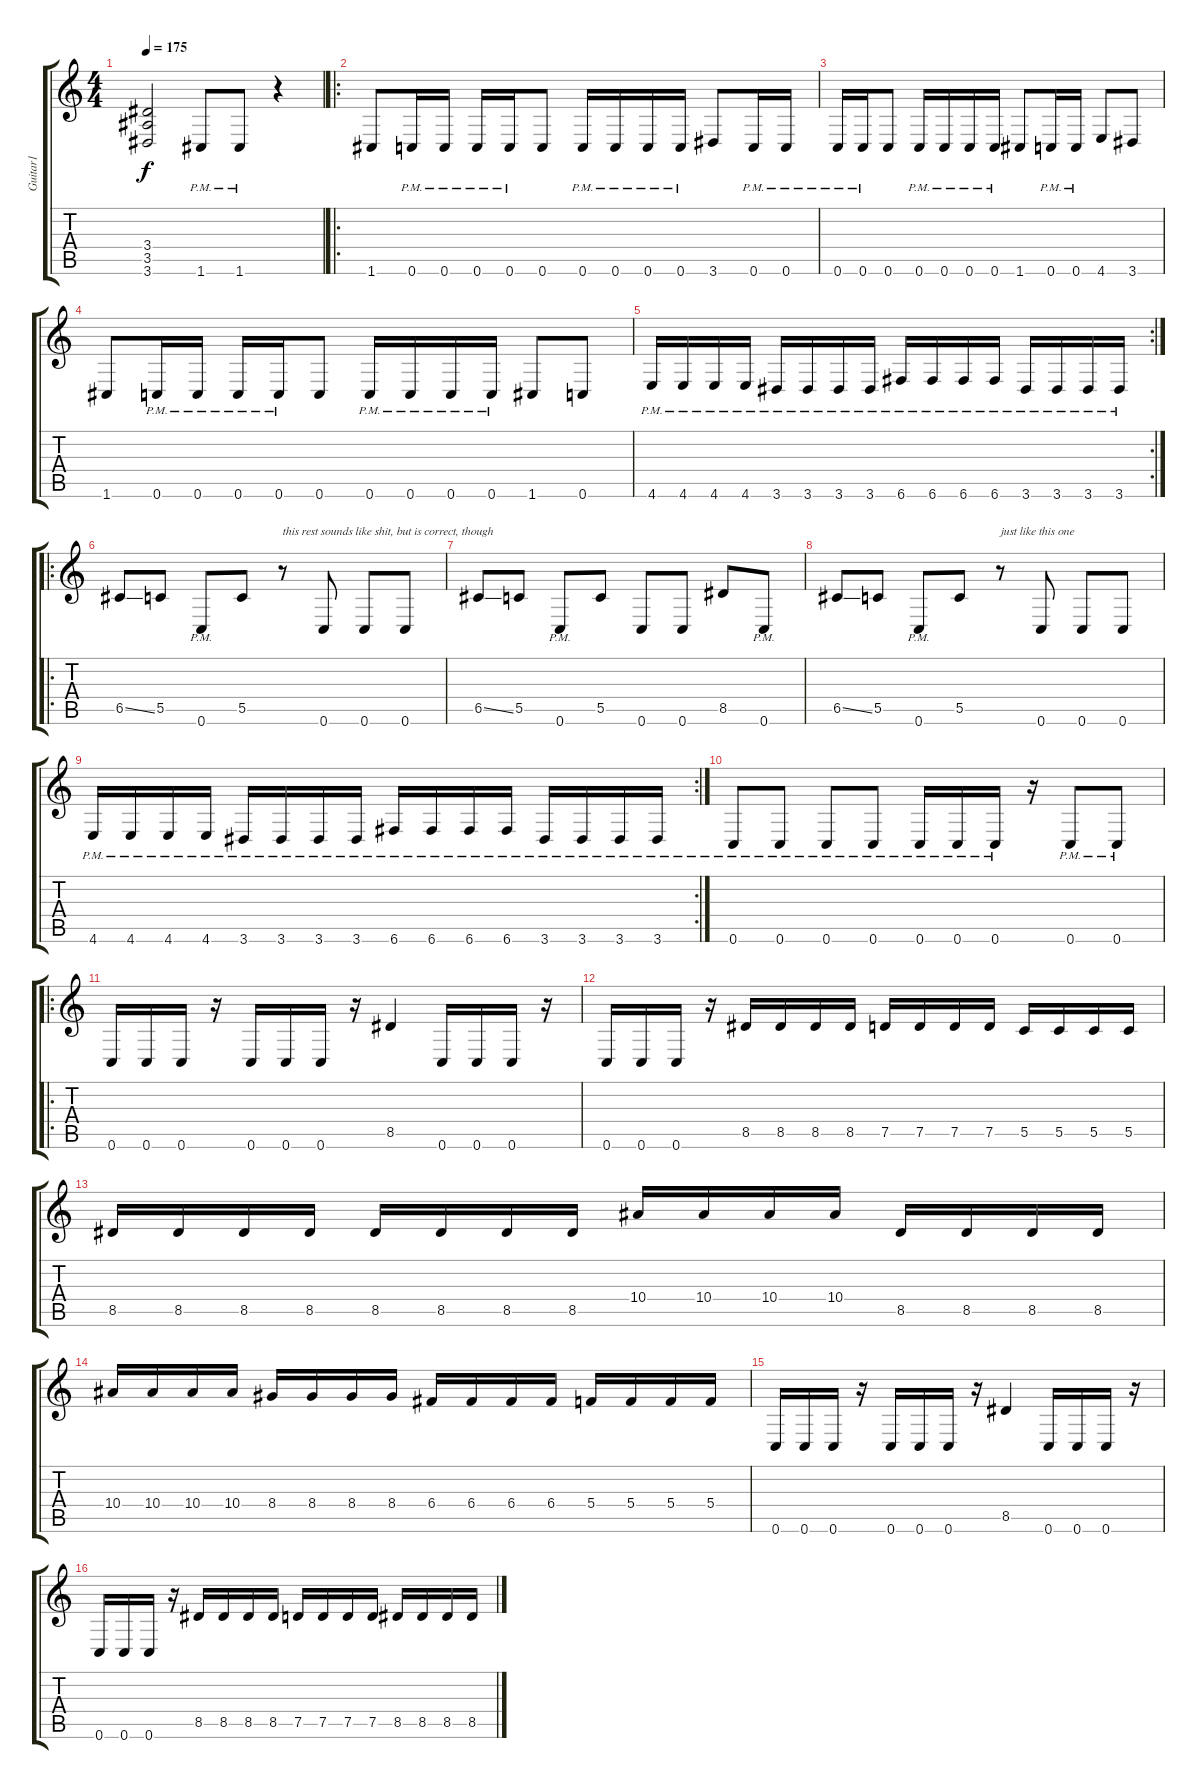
\track ("Guitar1" "Guitar1") {instrument distortionguitar}
\staff {score tabs}
\tuning (D4 A3 F3 C3 G2 C2) {hide}
\ts (4 4)
\tempo 175
\clef g2
\ks c
(3.4{t} 3.5{t} 3.6{t}).2{dy f} 1.6{pm}.8 1.6{pm}.8 r.4 |
\ro
1.6.8 0.6{pm}.16 0.6{pm}.16 0.6{pm}.16 0.6{pm}.16 0.6.8 0.6{pm}.16 0.6{pm}.16 0.6{pm}.16 0.6{pm}.16 3.6.8 0.6{pm}.16 0.6{pm}.16 |
0.6{pm}.16 0.6{pm}.16 0.6.8 0.6{pm}.16 0.6{pm}.16 0.6{pm}.16 0.6{pm}.16 1.6.8 0.6{pm}.16 0.6{pm}.16 4.6.8 3.6.8 |
1.6.8 0.6{pm}.16 0.6{pm}.16 0.6{pm}.16 0.6{pm}.16 0.6.8 0.6{pm}.16 0.6{pm}.16 0.6{pm}.16 0.6{pm}.16 1.6.8 0.6.8 |
\rc 2
4.6{pm}.16 4.6{pm}.16 4.6{pm}.16 4.6{pm}.16 3.6{pm}.16 3.6{pm}.16 3.6{pm}.16 3.6{pm}.16 6.6{pm}.16 6.6{pm}.16 6.6{pm}.16 6.6{pm}.16 3.6{pm}.16 3.6{pm}.16 3.6{pm}.16 3.6{pm}.16 |
\ro
6.5{ss}.8 5.5.8 0.6{pm}.8 5.5.8 r.8{txt "this rest sounds like shit, but is correct, though"} 0.6.8 0.6.8 0.6.8 |
6.5{ss}.8 5.5.8 0.6{pm}.8 5.5.8 0.6.8 0.6.8 8.5.8 0.6{pm}.8 |
6.5{ss}.8 5.5.8 0.6{pm}.8 5.5.8 r.8{txt "just like this one"} 0.6.8 0.6.8 0.6.8 |
\rc 2
4.6{pm}.16 4.6{pm}.16 4.6{pm}.16 4.6{pm}.16 3.6{pm}.16 3.6{pm}.16 3.6{pm}.16 3.6{pm}.16 6.6{pm}.16 6.6{pm}.16 6.6{pm}.16 6.6{pm}.16 3.6{pm}.16 3.6{pm}.16 3.6{pm}.16 3.6{pm}.16 |
0.6{pm}.8 0.6{pm}.8 0.6{pm}.8 0.6{pm}.8 0.6{pm}.16 0.6{pm}.16 0.6{pm}.16 r.16 0.6{pm}.8 0.6{pm}.8 |
\ro
0.6.16 0.6.16 0.6.16 r.16 0.6.16 0.6.16 0.6.16 r.16 8.5.4 0.6.16 0.6.16 0.6.16 r.16 |
0.6.16 0.6.16 0.6.16 r.16 8.5.16 8.5.16 8.5.16 8.5.16 7.5.16 7.5.16 7.5.16 7.5.16 5.5.16 5.5.16 5.5.16 5.5.16 |
8.5.16 8.5.16 8.5.16 8.5.16 8.5.16 8.5.16 8.5.16 8.5.16 10.4.16 10.4.16 10.4.16 10.4.16 8.5.16 8.5.16 8.5.16 8.5.16 |
10.4.16 10.4.16 10.4.16 10.4.16 8.4.16 8.4.16 8.4.16 8.4.16 6.4.16 6.4.16 6.4.16 6.4.16 5.4.16 5.4.16 5.4.16 5.4.16 |
0.6.16 0.6.16 0.6.16 r.16 0.6.16 0.6.16 0.6.16 r.16 8.5.4 0.6.16 0.6.16 0.6.16 r.16 |
0.6.16 0.6.16 0.6.16 r.16 8.5.16 8.5.16 8.5.16 8.5.16 7.5.16 7.5.16 7.5.16 7.5.16 8.5.16 8.5.16 8.5.16 8.5.16
